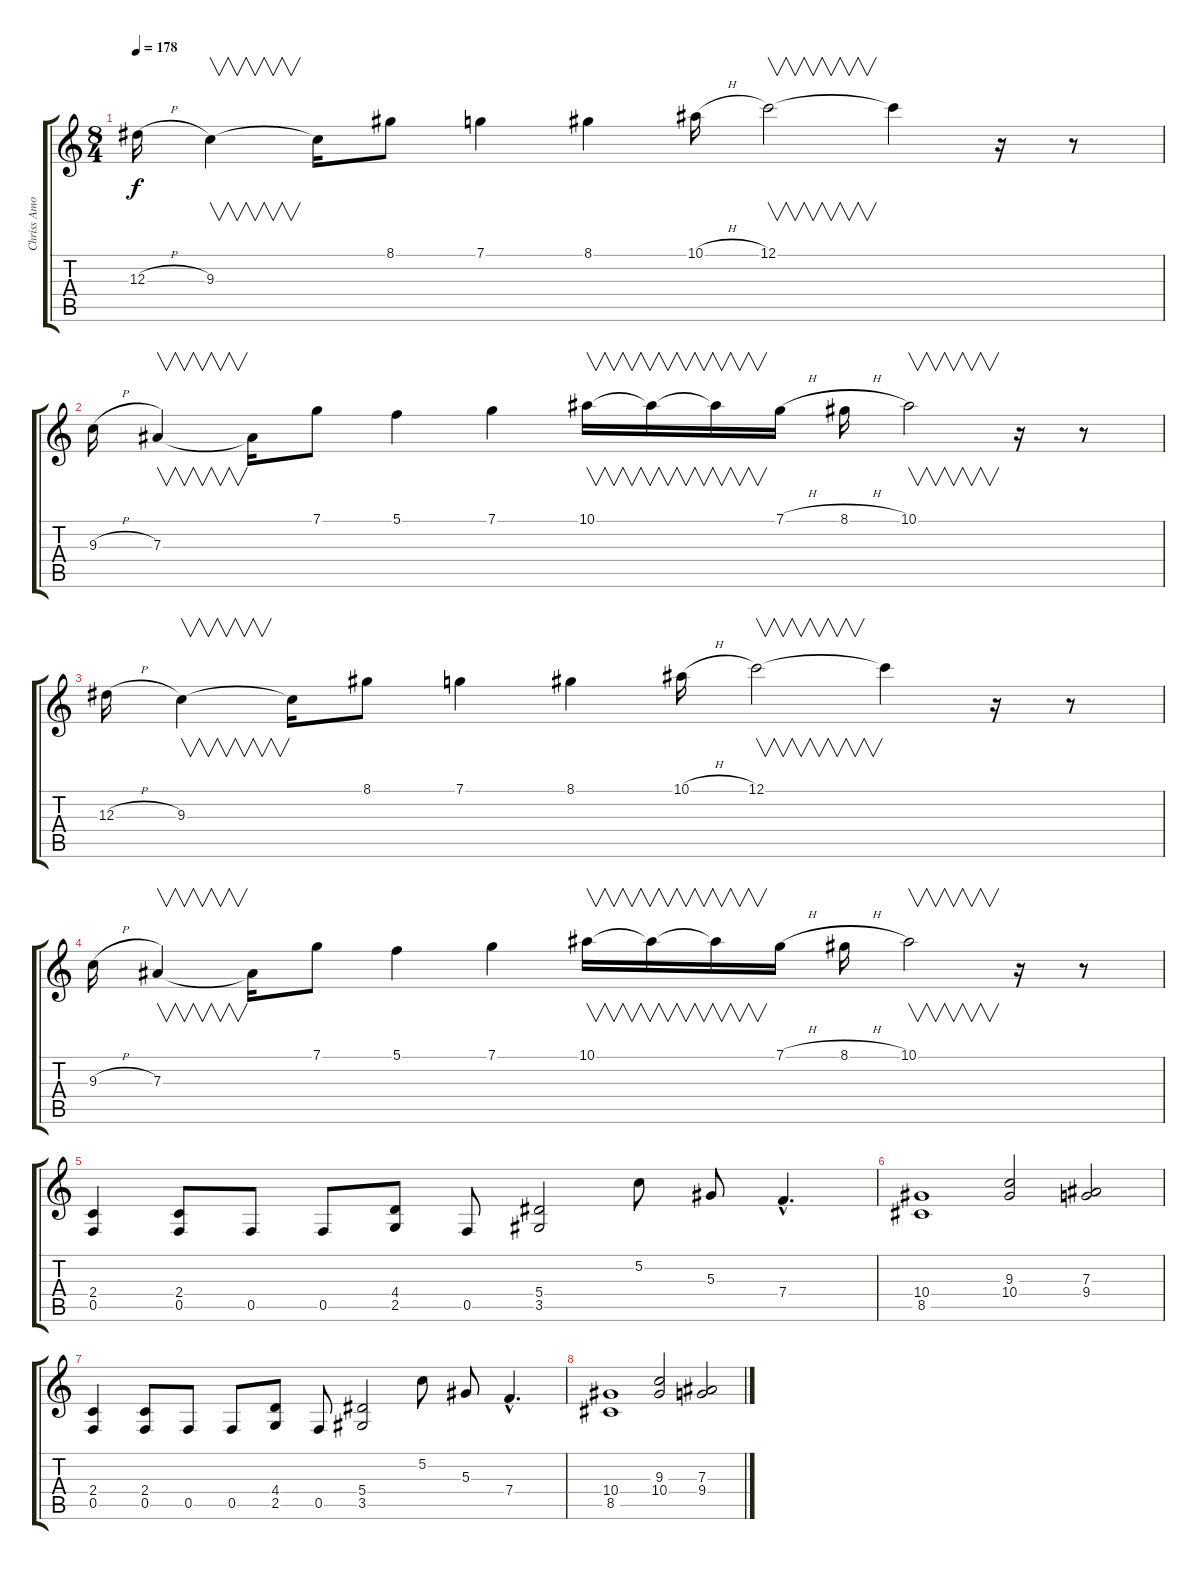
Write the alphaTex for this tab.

\track ("Chriss Amott" "Chriss Amo") {instrument distortionguitar}
\staff {score tabs}
\tuning (C4 G3 Eb3 Bb2 F2 C2) {hide}
\ts (8 4)
\tempo 178
\clef g2
\ks c
12.3{h}.16{dy f} 9.3.4{v} 9.3{t}.16 8.1.8 7.1.4 8.1.4 10.1{h}.16 12.1.2{v} 12.1{t}.4 r.16 r.8 |
9.3{h}.16 7.3.4{v} 7.3{t}.16 7.1.8 5.1.4 7.1.4 10.1.16{v} 10.1{t}.16{v} 10.1{t}.16{v} 7.1{h}.16 8.1{h}.16 10.1.2{v} r.16 r.8 |
12.3{h}.16 9.3.4{v} 9.3{t}.16 8.1.8 7.1.4 8.1.4 10.1{h}.16 12.1.2{v} 12.1{t}.4 r.16 r.8 |
9.3{h}.16 7.3.4{v} 7.3{t}.16 7.1.8 5.1.4 7.1.4 10.1.16{v} 10.1{t}.16{v} 10.1{t}.16{v} 7.1{h}.16 8.1{h}.16 10.1.2{v} r.16 r.8 |
(2.4 0.5).4 (2.4 0.5).8 0.5.8 0.5.8 (4.4 2.5).8 0.5.8 (5.4 3.5).2 5.2.8 5.3.8 7.4{hac}.4{d} |
(10.4 8.5).1 (9.3 10.4).2 (7.3 9.4).2 |
(2.4 0.5).4 (2.4 0.5).8 0.5.8 0.5.8 (4.4 2.5).8 0.5.8 (5.4 3.5).2 5.2.8 5.3.8 7.4{hac}.4{d} |
(10.4 8.5).1 (9.3 10.4).2 (7.3 9.4).2
